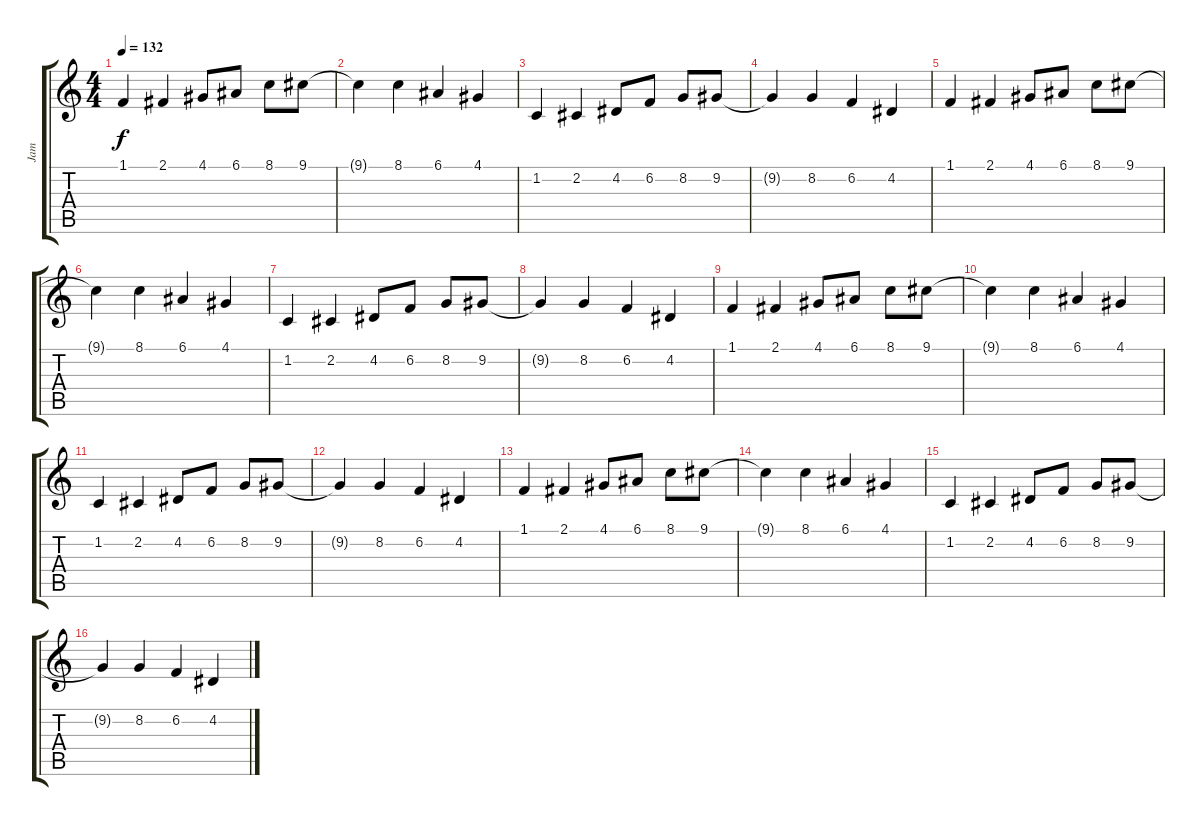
\track ("Jam" "Jam") {instrument kalimba}
\staff {score tabs}
\tuning (E4 B3 G3 D3 A2 E2) {hide}
\ts (4 4)
\tempo 132
\clef g2
\ks c
1.1.4{dy f} 2.1.4 4.1.8 6.1.8 8.1.8 9.1.8 |
9.1{t}.4 8.1.4 6.1.4 4.1.4 |
1.2.4 2.2.4 4.2.8 6.2.8 8.2.8 9.2.8 |
9.2{t}.4 8.2.4 6.2.4 4.2.4 |
1.1.4 2.1.4 4.1.8 6.1.8 8.1.8 9.1.8 |
9.1{t}.4 8.1.4 6.1.4 4.1.4 |
1.2.4 2.2.4 4.2.8 6.2.8 8.2.8 9.2.8 |
9.2{t}.4 8.2.4 6.2.4 4.2.4 |
1.1.4 2.1.4 4.1.8 6.1.8 8.1.8 9.1.8 |
9.1{t}.4 8.1.4 6.1.4 4.1.4 |
1.2.4 2.2.4 4.2.8 6.2.8 8.2.8 9.2.8 |
9.2{t}.4 8.2.4 6.2.4 4.2.4 |
1.1.4 2.1.4 4.1.8 6.1.8 8.1.8 9.1.8 |
9.1{t}.4 8.1.4 6.1.4 4.1.4 |
1.2.4 2.2.4 4.2.8 6.2.8 8.2.8 9.2.8 |
9.2{t}.4 8.2.4 6.2.4 4.2.4
